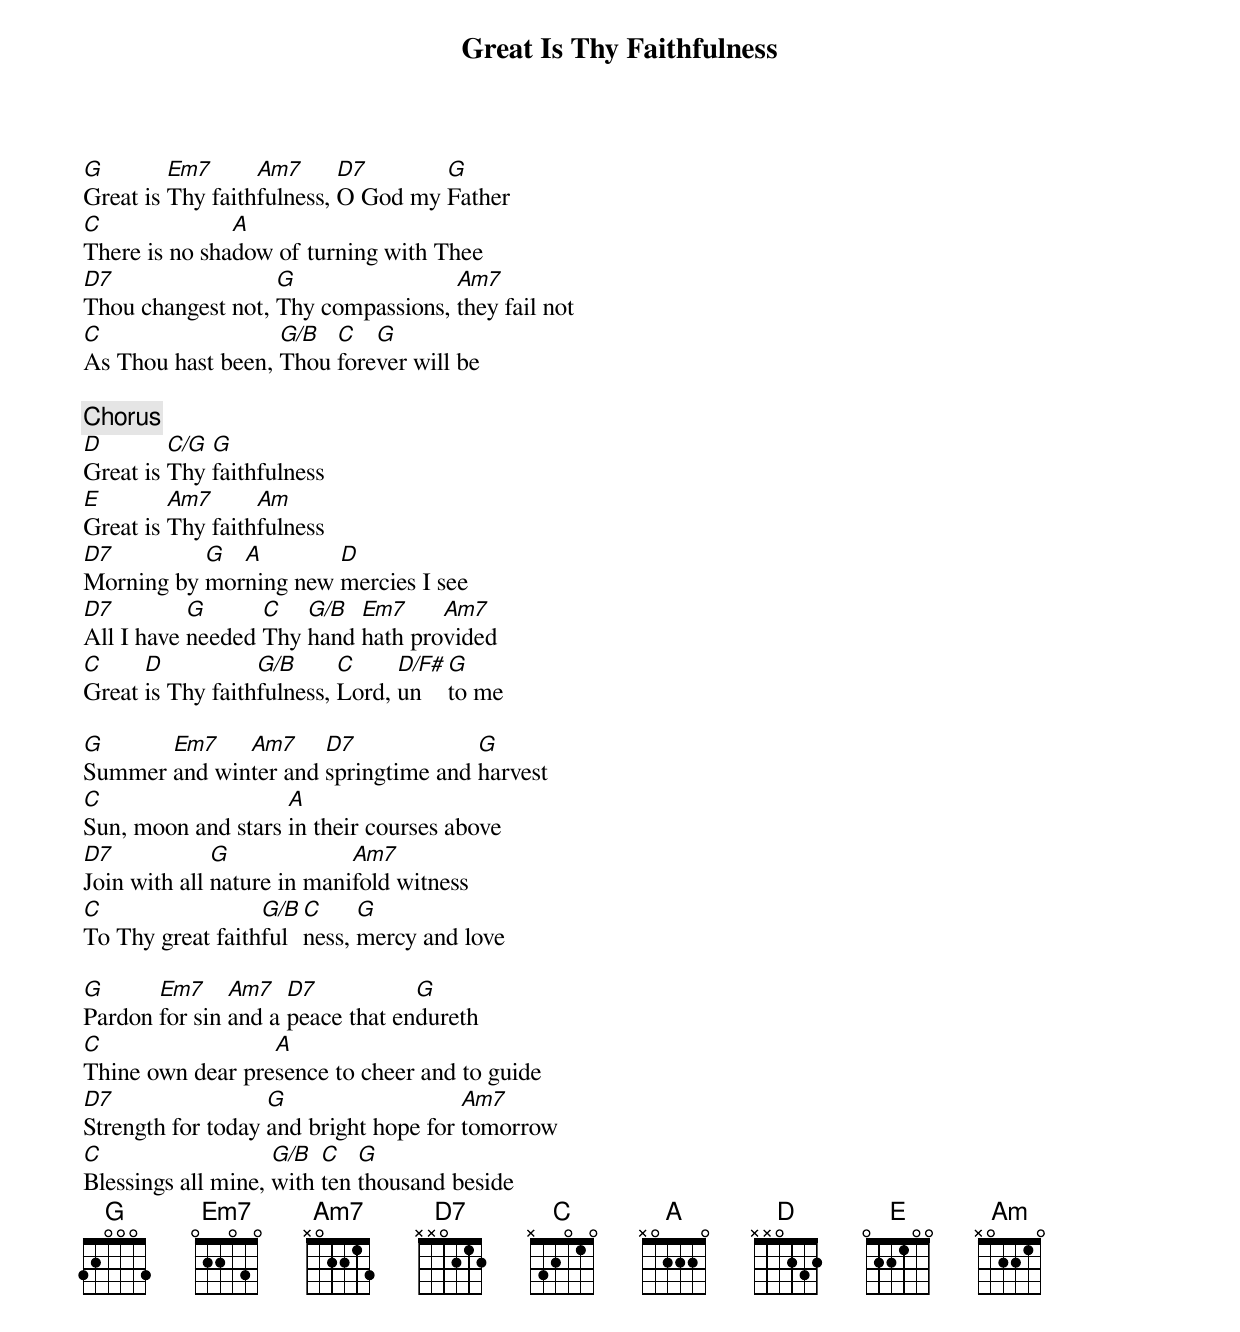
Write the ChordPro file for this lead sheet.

{Title: Great Is Thy Faithfulness}

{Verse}
[G]Great is [Em7]Thy faith[Am7]fulness, [D7]O God my [G]Father
[C]There is no sha[A]dow of turning with Thee
[D7]Thou changest not, [G]Thy compassions, [Am7]they fail not
[C]As Thou hast been, [G/B]Thou [C]fore[G]ver will be

{Chorus}
[D]Great is [C/G]Thy [G]faithfulness
[E]Great is [Am7]Thy faith[Am]fulness
[D7]Morning by [G]mor[A]ning new [D]mercies I see
[D7]All I have [G]needed [C]Thy [G/B]hand [Em7]hath pro[Am7]vided
[C]Great [D]is Thy faith[G/B]fulness, [C]Lord, [D/F#]un[G]to me

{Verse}
[G]Summer [Em7]and win[Am7]ter and [D7]springtime and [G]harvest
[C]Sun, moon and stars [A]in their courses above
[D7]Join with all [G]nature in mani[Am7]fold witness
[C]To Thy great faith[G/B]ful[C]ness, [G]mercy and love

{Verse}
[G]Pardon [Em7]for sin [Am7]and a [D7]peace that en[G]dureth
[C]Thine own dear pre[A]sence to cheer and to guide
[D7]Strength for today [G]and bright hope for [Am7]tomorrow
[C]Blessings all mine, [G/B]with [C]ten [G]thousand beside
